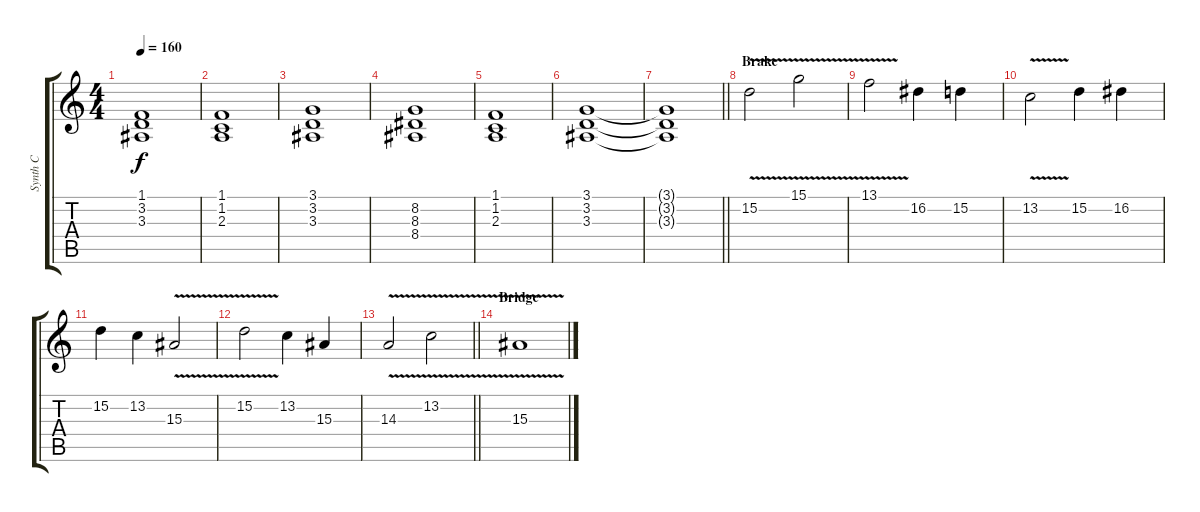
\track ("Synth C" "Synth C") {instrument pad4choir}
\staff {score tabs}
\tuning (E4 B3 G3 D3 A2 E2) {hide}
\ts (4 4)
\tempo 160
\clef g2
\ks c
(1.1 3.2 3.3).1{dy f} |
(1.1 1.2 2.3).1 |
(3.1 3.2 3.3).1 |
(8.2 8.3 8.4).1 |
(1.1 1.2 2.3).1 |
(3.1 3.2 3.3).1 |
\barLineRight lightlight
(3.1{t} 3.2{t} 3.3{t}).1 |
\section ("" "Brake")
15.2{v}.2{instrument panflute} 15.1{v}.2 |
13.1{v}.2 16.2.4 15.2.4 |
13.2{v}.2 15.2.4 16.2.4 |
15.2.4 13.2.4 15.3{v}.2 |
15.2{v}.2 13.2.4 15.3.4 |
\barLineRight lightlight
14.3{v}.2 13.2{v}.2 |
\section ("" "Bridge")
15.3{v}.1
